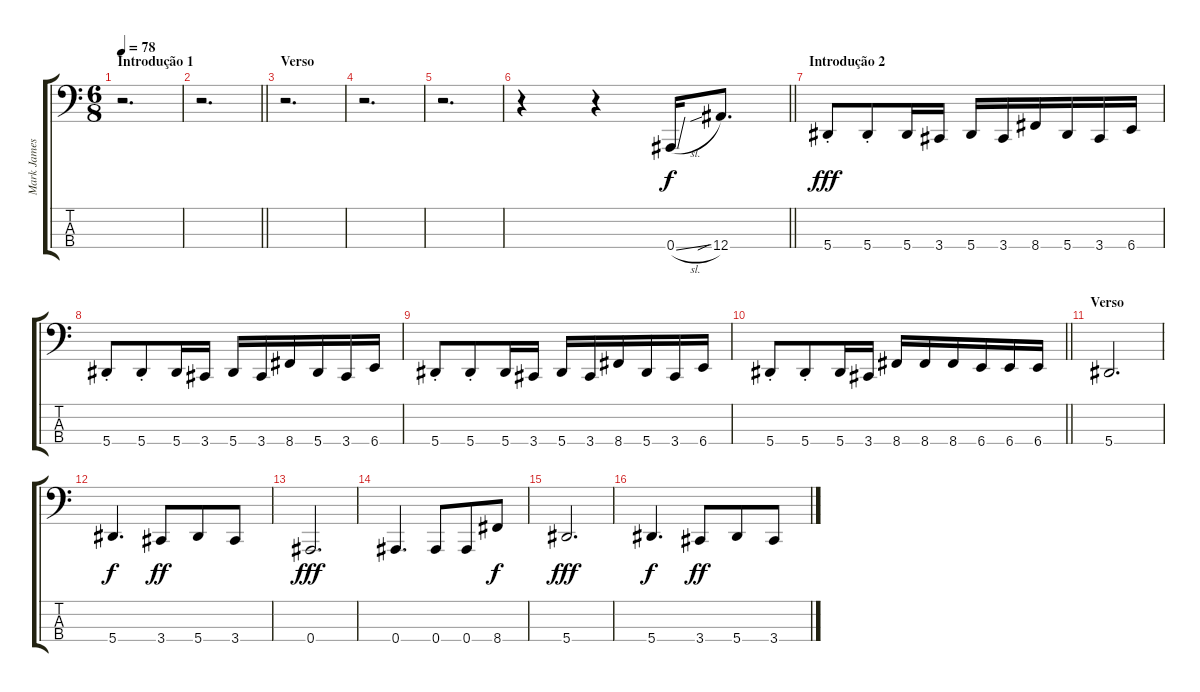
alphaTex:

\track ("Mark James" "Mark James") {instrument electricbassfinger}
\staff {score tabs}
\tuning (Eb2 Bb1 F1 Bb0) {hide}
\ts (6 8)
\section ("" "Introdução 1")
\tempo 78
\clef f4
\ks c
r.2{d dy f instrument electricbassfinger} |
\barLineRight lightlight
r.2{d} |
\section ("" "Verso")
r.2{d} |
r.2{d} |
r.2{d} |
\barLineRight lightlight
r.4 r.4 0.4{sl}.16 12.4{sib}.8{d} |
\section ("" "Introdução 2")
5.4{st}.8{dy fff} 5.4{st}.8 5.4.16 3.4.16 5.4.16 3.4.16 8.4.16 5.4.16 3.4.16 6.4.16 |
5.4{st}.8 5.4{st}.8 5.4.16 3.4.16 5.4.16 3.4.16 8.4.16 5.4.16 3.4.16 6.4.16 |
5.4{st}.8 5.4{st}.8 5.4.16 3.4.16 5.4.16 3.4.16 8.4.16 5.4.16 3.4.16 6.4.16 |
\barLineRight lightlight
5.4{st}.8 5.4{st}.8 5.4.16 3.4.16 8.4.16 8.4.16 8.4.16 6.4.16 6.4.16 6.4.16 |
\section ("" "Verso")
5.4.2{d} |
5.4.4{d dy f} 3.4.8{dy ff} 5.4.8 3.4.8 |
0.4.2{d dy fff} |
0.4.4{d} 0.4.8 0.4.8 8.4.8{dy f} |
5.4.2{d dy fff} |
5.4.4{d dy f} 3.4.8{dy ff} 5.4.8 3.4.8
